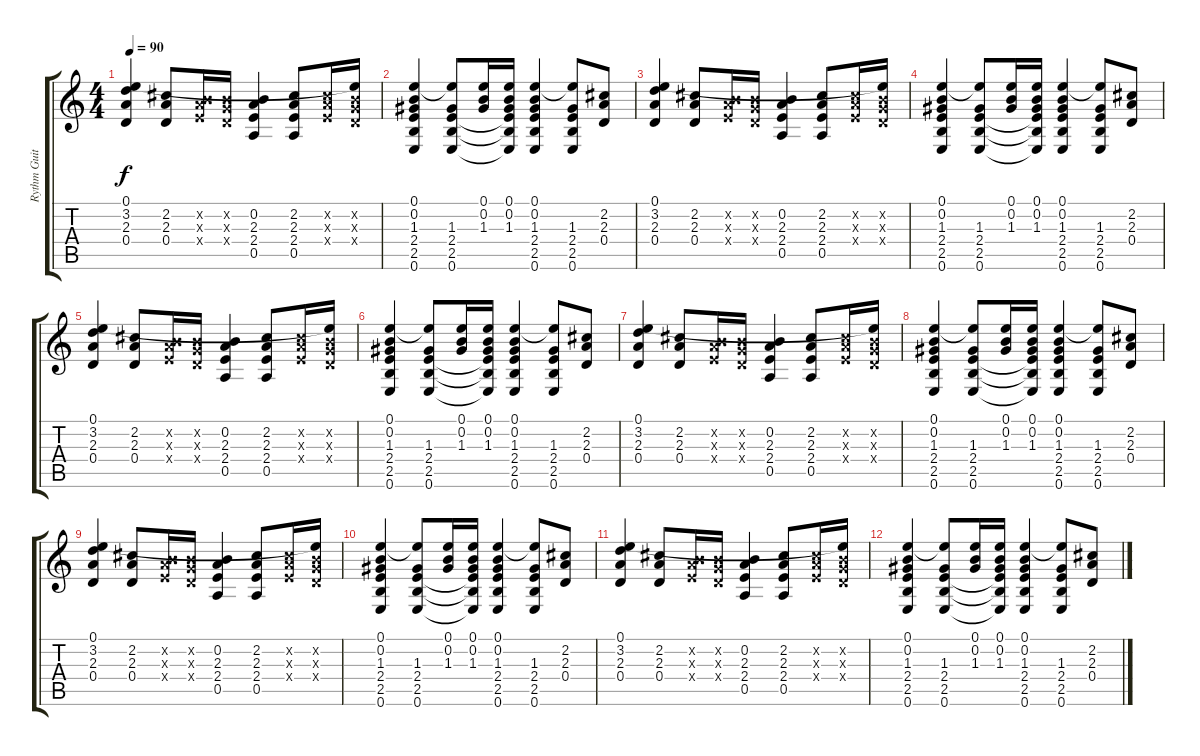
\track ("Rythm Guitar" "Rythm Guit") {instrument acousticguitarsteel}
\staff {score tabs}
\tuning (E4 B3 G3 D3 A2 E2) {hide}
\ts (4 4)
\tempo 90
\clef g2
\ks c
(0.1 3.2 2.3 0.4).4{dy f} (2.2 2.3 0.4).8 (0.2{x} 2.3{x} 2.4{x}).16 (0.2{x} 0.3{x} 0.4{x}).16 (0.2 2.3 2.4 0.5).4 (2.2 2.3 2.4 0.5).8 (2.2{x} 2.3{x} 2.4{x}).16 (0.1{t} 0.2{x} 0.3{x} 0.4{x}).16 |
(0.1 0.2 1.3 2.4 2.5 0.6).4 (0.1{t} 1.3 2.4 2.5 0.6).8 (0.1 0.2 1.3).16 (0.1 0.2 1.3 2.4{t} 2.5{t} 0.6{t}).16 (0.1 0.2 1.3 2.4 2.5 0.6).4 (0.1{t} 1.3 2.4 2.5 0.6).8 (2.2 2.3 0.4).8 |
(0.1 3.2 2.3 0.4).4 (2.2 2.3 0.4).8 (0.2{x} 2.3{x} 2.4{x}).16 (0.2{x} 0.3{x} 0.4{x}).16 (0.2 2.3 2.4 0.5).4 (2.2 2.3 2.4 0.5).8 (2.2{x} 2.3{x} 2.4{x}).16 (0.1{t} 0.2{x} 0.3{x} 0.4{x}).16 |
(0.1 0.2 1.3 2.4 2.5 0.6).4 (0.1{t} 1.3 2.4 2.5 0.6).8 (0.1 0.2 1.3).16 (0.1 0.2 1.3 2.4{t} 2.5{t} 0.6{t}).16 (0.1 0.2 1.3 2.4 2.5 0.6).4 (0.1{t} 1.3 2.4 2.5 0.6).8 (2.2 2.3 0.4).8 |
(0.1 3.2 2.3 0.4).4 (2.2 2.3 0.4).8 (0.2{x} 2.3{x} 2.4{x}).16 (0.2{x} 0.3{x} 0.4{x}).16 (0.2 2.3 2.4 0.5).4 (2.2 2.3 2.4 0.5).8 (2.2{x} 2.3{x} 2.4{x}).16 (0.1{t} 0.2{x} 0.3{x} 0.4{x}).16 |
(0.1 0.2 1.3 2.4 2.5 0.6).4 (0.1{t} 1.3 2.4 2.5 0.6).8 (0.1 0.2 1.3).16 (0.1 0.2 1.3 2.4{t} 2.5{t} 0.6{t}).16 (0.1 0.2 1.3 2.4 2.5 0.6).4 (0.1{t} 1.3 2.4 2.5 0.6).8 (2.2 2.3 0.4).8 |
(0.1 3.2 2.3 0.4).4 (2.2 2.3 0.4).8 (0.2{x} 2.3{x} 2.4{x}).16 (0.2{x} 0.3{x} 0.4{x}).16 (0.2 2.3 2.4 0.5).4 (2.2 2.3 2.4 0.5).8 (2.2{x} 2.3{x} 2.4{x}).16 (0.1{t} 0.2{x} 0.3{x} 0.4{x}).16 |
(0.1 0.2 1.3 2.4 2.5 0.6).4 (0.1{t} 1.3 2.4 2.5 0.6).8 (0.1 0.2 1.3).16 (0.1 0.2 1.3 2.4{t} 2.5{t} 0.6{t}).16 (0.1 0.2 1.3 2.4 2.5 0.6).4 (0.1{t} 1.3 2.4 2.5 0.6).8 (2.2 2.3 0.4).8 |
(0.1 3.2 2.3 0.4).4 (2.2 2.3 0.4).8 (0.2{x} 2.3{x} 2.4{x}).16 (0.2{x} 0.3{x} 0.4{x}).16 (0.2 2.3 2.4 0.5).4 (2.2 2.3 2.4 0.5).8 (2.2{x} 2.3{x} 2.4{x}).16 (0.1{t} 0.2{x} 0.3{x} 0.4{x}).16 |
(0.1 0.2 1.3 2.4 2.5 0.6).4 (0.1{t} 1.3 2.4 2.5 0.6).8 (0.1 0.2 1.3).16 (0.1 0.2 1.3 2.4{t} 2.5{t} 0.6{t}).16 (0.1 0.2 1.3 2.4 2.5 0.6).4 (0.1{t} 1.3 2.4 2.5 0.6).8 (2.2 2.3 0.4).8 |
(0.1 3.2 2.3 0.4).4 (2.2 2.3 0.4).8 (0.2{x} 2.3{x} 2.4{x}).16 (0.2{x} 0.3{x} 0.4{x}).16 (0.2 2.3 2.4 0.5).4 (2.2 2.3 2.4 0.5).8 (2.2{x} 2.3{x} 2.4{x}).16 (0.1{t} 0.2{x} 0.3{x} 0.4{x}).16 |
(0.1 0.2 1.3 2.4 2.5 0.6).4 (0.1{t} 1.3 2.4 2.5 0.6).8 (0.1 0.2 1.3).16 (0.1 0.2 1.3 2.4{t} 2.5{t} 0.6{t}).16 (0.1 0.2 1.3 2.4 2.5 0.6).4 (0.1{t} 1.3 2.4 2.5 0.6).8 (2.2 2.3 0.4).8
